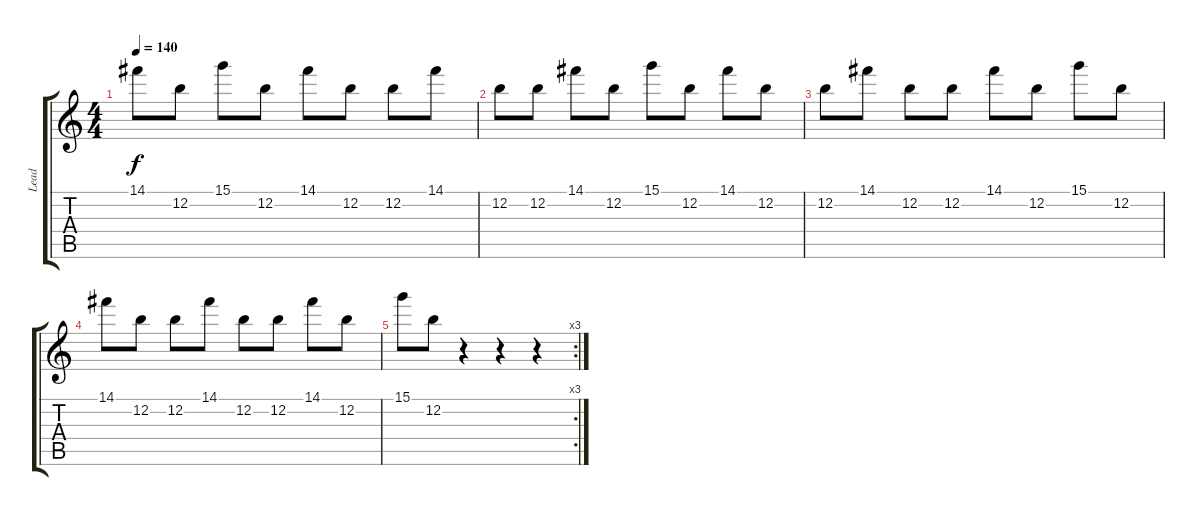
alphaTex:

\track ("Lead" "Lead") {instrument distortionguitar}
\staff {score tabs}
\tuning (E4 B3 G3 D3 A2 E2) {hide}
\ts (4 4)
\tempo 140
\clef g2
\ks c
14.1.8{dy f} 12.2.8 15.1.8 12.2.8 14.1.8 12.2.8 12.2.8 14.1.8 |
12.2.8 12.2.8 14.1.8 12.2.8 15.1.8 12.2.8 14.1.8 12.2.8 |
12.2.8 14.1.8 12.2.8 12.2.8 14.1.8 12.2.8 15.1.8 12.2.8 |
14.1.8 12.2.8 12.2.8 14.1.8 12.2.8 12.2.8 14.1.8 12.2.8 |
\rc 3
15.1.8 12.2.8 r.4 r.4 r.4
